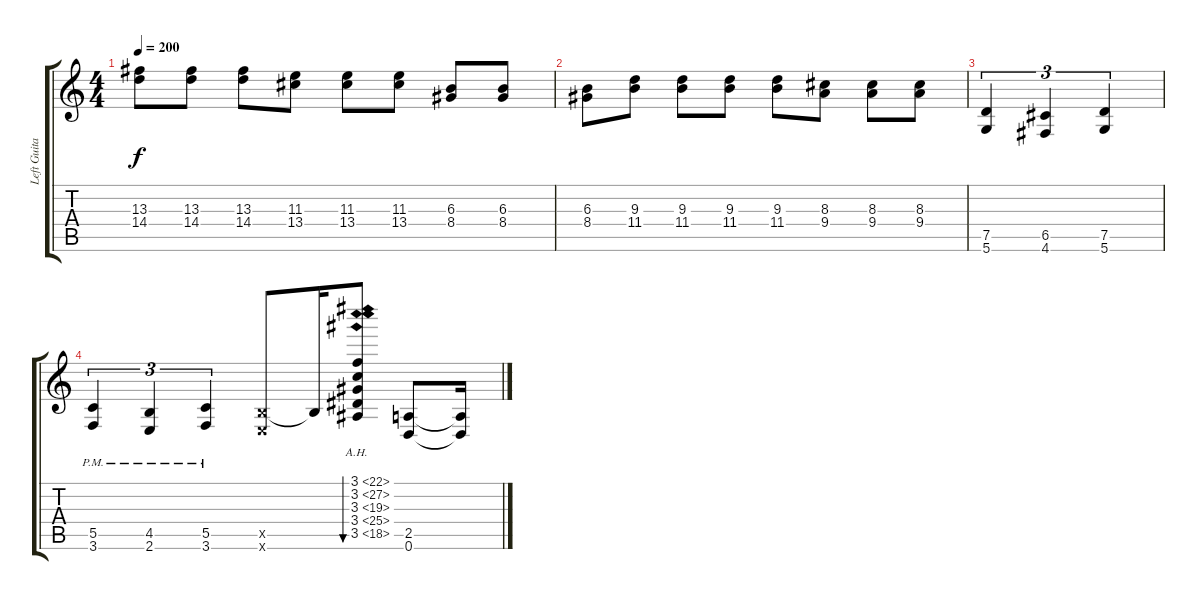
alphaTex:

\track ("Left Guitar" "Left Guita") {instrument distortionguitar}
\staff {score tabs}
\tuning (D4 A3 F3 C3 G2 D2) {hide}
\ts (4 4)
\tempo 200
\clef g2
\ks c
(13.3 14.4).8{dy f} (13.3 14.4).8 (13.3 14.4).8 (11.3 13.4).8 (11.3 13.4).8 (11.3 13.4).8 (6.3 8.4).8 (6.3 8.4).8 |
(6.3 8.4).8 (9.3 11.4).8 (9.3 11.4).8 (9.3 11.4).8 (9.3 11.4).8 (8.3 9.4).8 (8.3 9.4).8 (8.3 9.4).8 |
(7.5 5.6).4{tu (3 2)} (6.5 4.6).4{tu (3 2)} (7.5 5.6).4{tu (3 2)} |
(5.5{pm} 3.6{pm}).4{tu (3 2)} (4.5{pm} 2.6{pm}).4{tu (3 2)} (5.5{pm} 3.6{pm}).4{tu (3 2)} (4.5{x} 2.6{x}).8 4.5{t}.16 (3.1{ah 19} 3.2{ah 24} 3.3{ah 16} 3.4{ah 22} 3.5{ah 15}).8{bu 240} (2.5 0.6).8 (2.5{t} 0.6{t}).16
